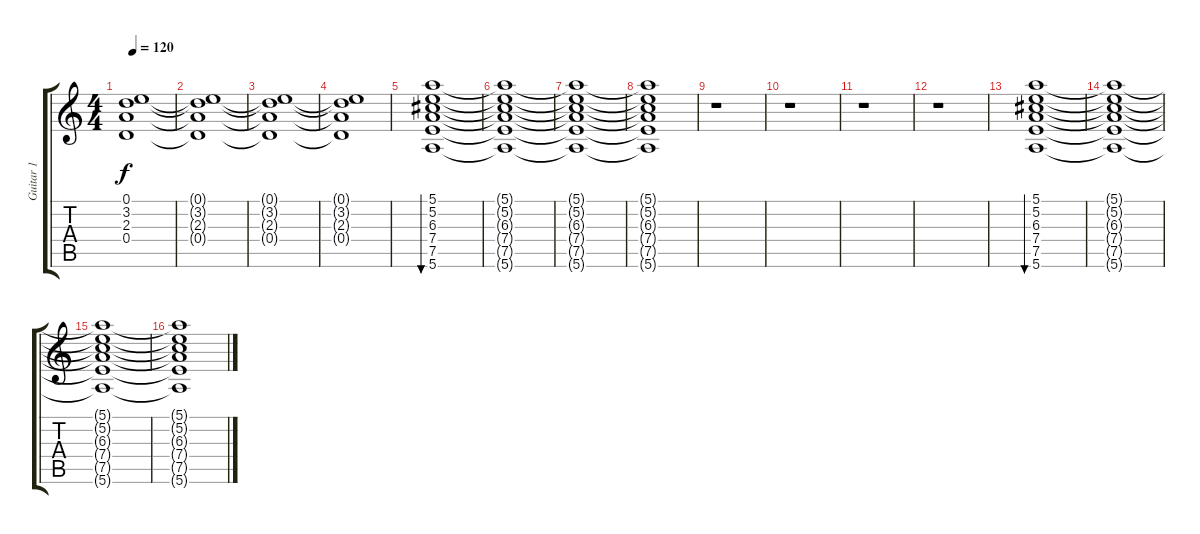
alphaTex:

\track ("Guitar 1" "Guitar 1") {instrument overdrivenguitar}
\staff {score tabs}
\tuning (E4 B3 G3 D3 A2 E2) {hide}
\ts (4 4)
\tempo 120
\clef g2
\ks c
(0.1 3.2 2.3 0.4).1{dy f} |
(0.1{t} 3.2{t} 2.3{t} 0.4{t}).1 |
(0.1{t} 3.2{t} 2.3{t} 0.4{t}).1 |
(0.1{t} 3.2{t} 2.3{t} 0.4{t}).1 |
(5.1 5.2 6.3 7.4 7.5 5.6).1{bu 240} |
(5.1{t} 5.2{t} 6.3{t} 7.4{t} 7.5{t} 5.6{t}).1 |
(5.1{t} 5.2{t} 6.3{t} 7.4{t} 7.5{t} 5.6{t}).1 |
(5.1{t} 5.2{t} 6.3{t} 7.4{t} 7.5{t} 5.6{t}).1 |
r.1 |
r.1 |
r.1 |
r.1 |
(5.1 5.2 6.3 7.4 7.5 5.6).1{bu 240} |
(5.1{t} 5.2{t} 6.3{t} 7.4{t} 7.5{t} 5.6{t}).1 |
(5.1{t} 5.2{t} 6.3{t} 7.4{t} 7.5{t} 5.6{t}).1 |
(5.1{t} 5.2{t} 6.3{t} 7.4{t} 7.5{t} 5.6{t}).1
